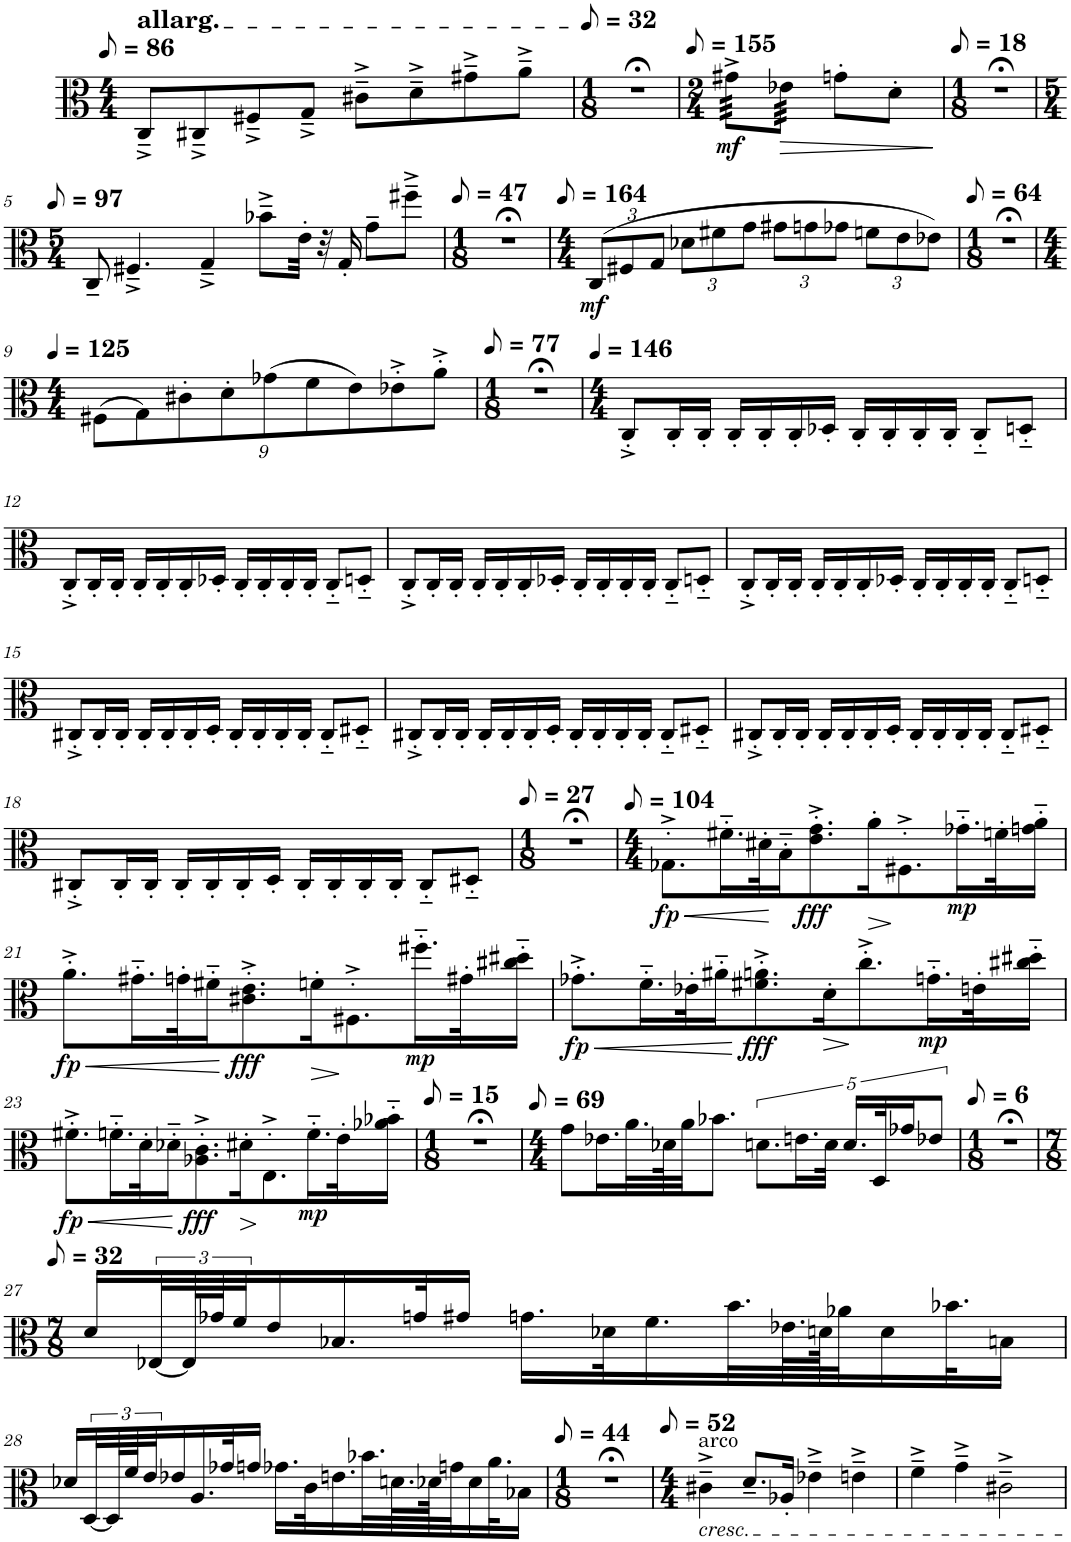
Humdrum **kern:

**kern	**dynam
*part1	*part1
*staff1	*staff1
*I"Viola	*
*I'Vla.	*
*clefC3	*
*k[]	*
*M4/4	*
*MM43	*
=1	=1
!LO:TX:a:t=allarg.	!
8C~^/L	.
8C#X~^/	.
8F#X~^/	.
8G~^/J	.
8c#X~^\L	.
8d~^\	.
8g#X~^\	.
8a~^\J	.
=2	=2
*M1/8	*
*MM16	*
8r;<	.
=3	=3
*M2/4	*
*MM78	*
!	!LO:DY:b
*tremolo	*
64g#X^\LLLL	mf
64g#X^\	.
64g#X^\	.
64g#X^\	.
64g#X^\	.
64g#X^\	.
64g#X^\	.
64g#X^\	.
!	!LO:HP:b
64e-X\	>
64e-X\	.
64e-X\	.
64e-X\	.
64e-X\	.
64e-X\	.
64e-X\	.
64e-X\JJJJ	.
*Xtremolo	*
8gn'\L	.
8d'\J	.
.	]
=4	=4
*M1/8	*
*MM9	*
8r;<	.
!!LO:LB:g=z
=5	=5
*M5/4	*
*MM49	*
8C~/	.
4.F#X~^/	.
4G~^/	.
8b-X~^\L	.
32e'\Jkk	.
32r	.
16G'/	.
8g~\L	.
8ff#X~^\J	.
=6	=6
*M1/8	*
*MM24	*
8r;<	.
=7	=7
*M4/4	*
*Xbrackettup	*
*MM82	*
!	!LO:DY:b
(12C/L	mf
12F#X/	.
12G/J	.
12d-X\L	.
12f#X\	.
12g\J	.
12g#X\L	.
12gn\	.
12g-X\J	.
12fn\L	.
12e\	.
12e-X\J)	.
=8	=8
*M1/8	*
*MM32	*
8r;<	.
!!LO:LB:g=z
=9	=9
*M4/4	*
*MM125	*
(9F#X\L	.
9G\)	.
9c#X'\	.
9d'\	.
(9g-X\	.
9f\	.
9e\)	.
9e-X'^\	.
9a'^\J	.
=10	=10
*M1/8	*
*MM39	*
8r;<	.
=11	=11
*M4/4	*
*MM146	*
8C'^/L	.
16C'/L	.
16C'/JJ	.
16C'/LL	.
16C'/	.
16C'/	.
16D-X'/JJ	.
16C'/LL	.
16C'/	.
16C'/	.
16C'/JJ	.
8C'~/L	.
8Dn'~/J	.
!!LO:LB:g=z
=12	=12
8C'^/L	.
16C'/L	.
16C'/JJ	.
16C'/LL	.
16C'/	.
16C'/	.
16D-X'/JJ	.
16C'/LL	.
16C'/	.
16C'/	.
16C'/JJ	.
8C'~/L	.
8Dn'~/J	.
=13	=13
8C'^/L	.
16C'/L	.
16C'/JJ	.
16C'/LL	.
16C'/	.
16C'/	.
16D-X'/JJ	.
16C'/LL	.
16C'/	.
16C'/	.
16C'/JJ	.
8C'~/L	.
8Dn'~/J	.
=14	=14
8C'^/L	.
16C'/L	.
16C'/JJ	.
16C'/LL	.
16C'/	.
16C'/	.
16D-X'/JJ	.
16C'/LL	.
16C'/	.
16C'/	.
16C'/JJ	.
8C'~/L	.
8Dn'~/J	.
!!LO:LB:g=z
=15	=15
8C#X'^/L	.
16C#'/L	.
16C#'/JJ	.
16C#'/LL	.
16C#'/	.
16C#'/	.
16D'/JJ	.
16C#'/LL	.
16C#'/	.
16C#'/	.
16C#'/JJ	.
8C#'~/L	.
8D#X'~/J	.
=16	=16
8C#X'^/L	.
16C#'/L	.
16C#'/JJ	.
16C#'/LL	.
16C#'/	.
16C#'/	.
16D'/JJ	.
16C#'/LL	.
16C#'/	.
16C#'/	.
16C#'/JJ	.
8C#'~/L	.
8D#X'~/J	.
=17	=17
8C#X'^/L	.
16C#'/L	.
16C#'/JJ	.
16C#'/LL	.
16C#'/	.
16C#'/	.
16D'/JJ	.
16C#'/LL	.
16C#'/	.
16C#'/	.
16C#'/JJ	.
8C#'~/L	.
8D#X'~/J	.
!!LO:LB:g=z
=18	=18
8C#X'^/L	.
16C#'/L	.
16C#'/JJ	.
16C#'/LL	.
16C#'/	.
16C#'/	.
16D'/JJ	.
16C#'/LL	.
16C#'/	.
16C#'/	.
16C#'/JJ	.
8C#'~/L	.
8D#X'~/J	.
=19	=19
*M1/8	*
*MM14	*
8r;<	.
=20	=20
*M4/4	*
*MM52	*
!	!LO:HP:b
!	!LO:DY:n=1:b
8.G-X'^\L	< fp
16.f#X'~\L	.
32d#X'\K	.
16B'~\J	[
!	!LO:DY:n=2:b
8.e\'^ 8.g\'^	fff
!	!LO:HP:b
16a'\K	>
8.F#X'^\	]
!	!LO:DY:n=3:b
16.g-X'~\L	mp
32fn'\K	.
16gn\'~ 16a\'~JJ	.
!!LO:LB:g=z
=21	=21
!	!LO:HP:b
!	!LO:DY:n=1:b
8.a'^\L	< fp
16.g#X'~\L	.
32gn'\K	.
16f#X'~\J	.
!	!LO:DY:n=2:b
8.c#X\'^ 8.e\'^	[ fff
!	!LO:HP:b
16fn'\K	>
8.F#X'^\	]
!	!LO:DY:n=3:b
16.ff#X'~\L	mp
32g#X'\K	.
16cc#X\'~ 16dd#X\'~JJ	.
=22	=22
!	!LO:HP:b
!	!LO:DY:n=1:b
8.g-X'^\L	< fp
16.f'~\L	.
32e-X'\K	.
16a#X'~\J	.
!	!LO:DY:n=2:b
8.f#X\'^ 8.an\'^	[ fff
!	!LO:HP:b
16d'\K	>
8.cc'^\	]
!	!LO:DY:n=3:b
16.gn'~\L	mp
32en'\K	.
16cc#X\'~ 16dd#X\'~JJ	.
!!LO:LB:g=z
=23	=23
!	!LO:HP:b
!	!LO:DY:n=1:b
8.f#X'^\L	< fp
16.fn'~\L	.
32d'\K	.
16d-X'~\J	.
!	!LO:DY:n=2:b
8.A-X\'^ 8.c\'^	[ fff
!	!LO:HP:b
16d#X'\K	>
8.E'^\	]
!	!LO:DY:n=3:b
16.f'~\L	mp
32e'\K	.
16a-X\'~ 16b-X\'~JJ	.
=24	=24
*M1/8	*
*MM8	*
8r;<	.
=25	=25
*M4/4	*
*MM35	*
8g\L	.
16.e-X\L	.
32.a\L	.
64d-X\K	.
32a\JJ	.
8.b-X\J	.
*brackettup	*
10.dn\L	.
20.en\L	.
40d\JJk	.
20.d/LL	.
40D/K	.
20g-X/J	.
10e-X/J	.
=26	=26
*M1/8	*
*MM3	*
8r;<	.
!!LO:LB:g=z
=27	=27
*M7/8	*
*MM16	*
16d/LL	.
[48E-X/L	.
96E-/L]	.
96g-X/J	.
48f/J	.
16e/	.
16.B-X/	.
32gn/K	.
16g#X/JJ	.
16.gn\LL	.
32d-X\K	.
16.f\	.
32.b\L	.
64.e-X\L	.
128dn\JK	.
32a-X\J	.
16d\	.
32.b-X\K	.
16Bn\JJ	.
!!LO:LB:g=z
=28	=28
16d-X/LL	.
[48D/L	.
96D/L]	.
96f/J	.
48e/J	.
16e-X/	.
16.A/	.
32g-X/K	.
16gn/JJ	.
16.g-X\LL	.
32c\K	.
16.en\	.
32.b-X\L	.
64.dn\L	.
128d-X\JK	.
32gn\J	.
16d-\	.
32.a\K	.
16B-X\JJ	.
=29	=29
*M1/8	*
*MM22	*
8r;<	.
=30	=30
*M4/4	*
*MM26	*
!LO:TX:a:t=arco	!
!LO:TX:b:i:t=cresc.	!
4c#X~^\	.
8.d~/L	.
16A-X'/Jk	.
4e-X~^\	.
4en~^\	.
=31	=31
4f~^\	.
4g~^\	.
2c#X~^\	.
=	=
*-	*-
